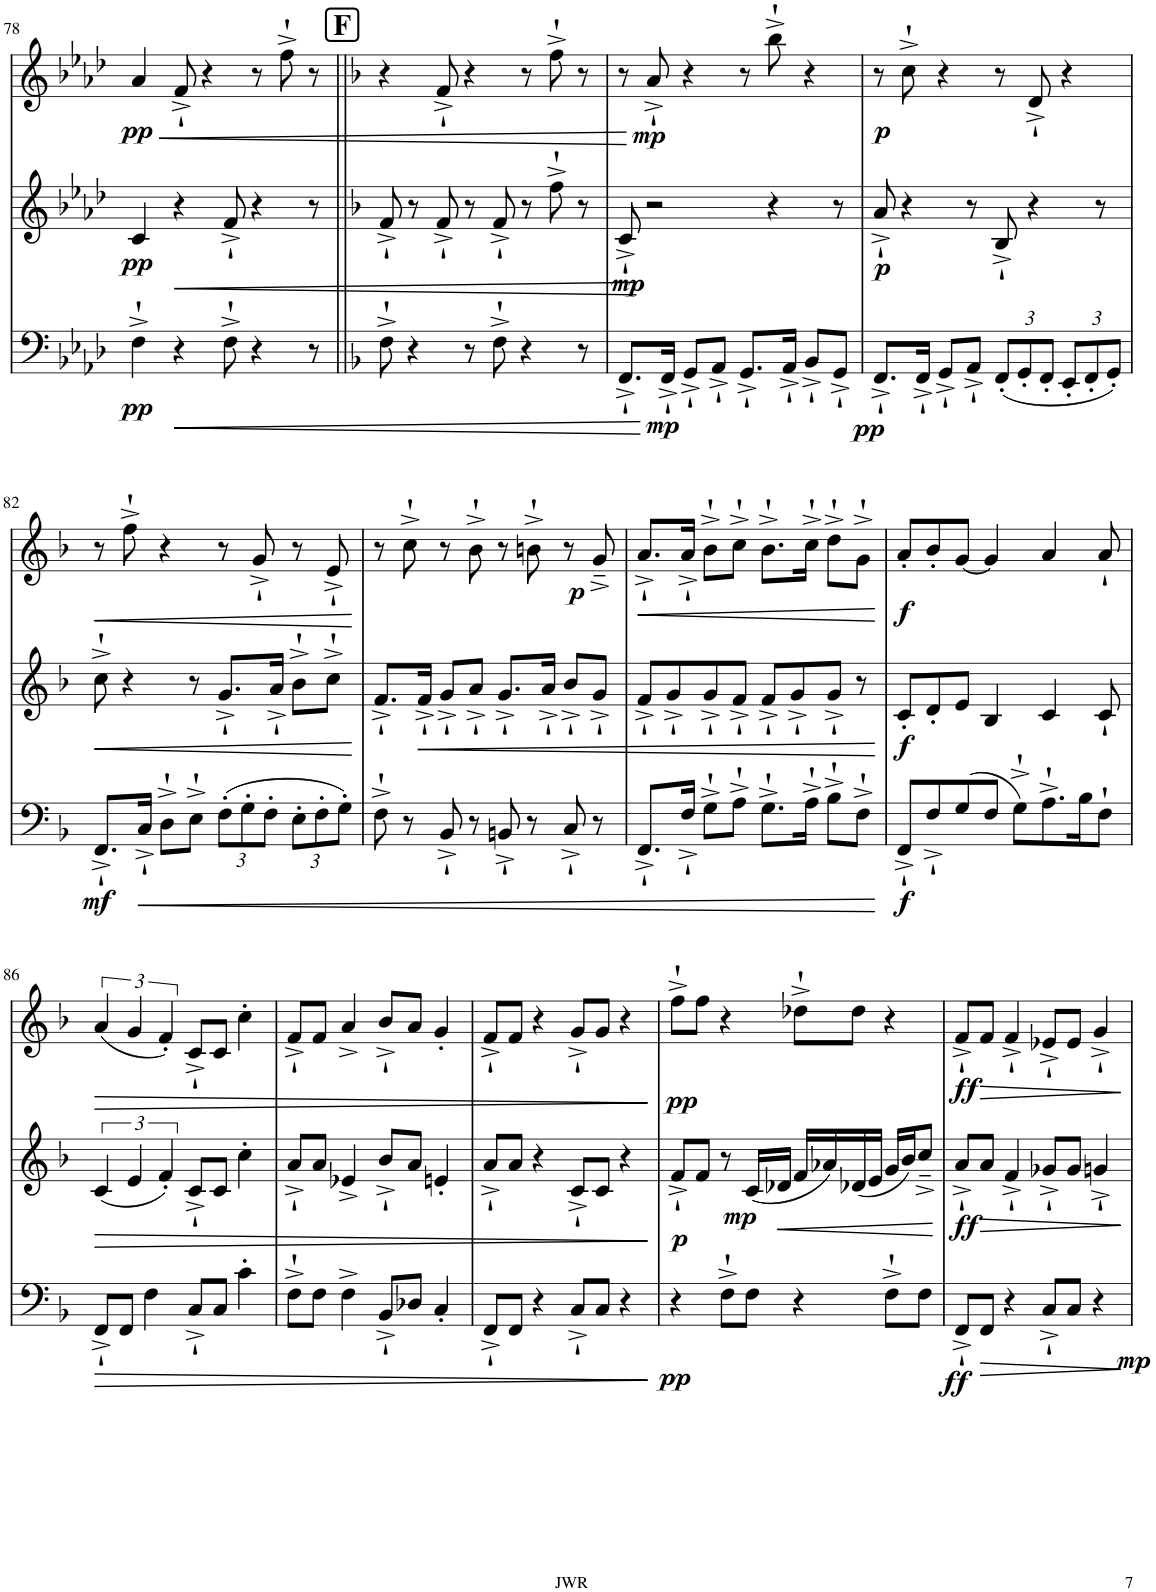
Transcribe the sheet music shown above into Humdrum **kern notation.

**kern	**dynam	**kern	**dynam	**kern	**dynam
*part3	*part3	*part2	*part2	*part1	*part1
*staff3	*staff3	*staff2	*staff2	*staff1	*staff1
*I"Bassoon	*	*I"Bb Clarinet (as it sounds)	*	*I"Oboe	*
*I'Bsn	*	*I'Cl	*	*I'Ob	*
!!LO:PB:g=z
*clefF4	*	*clefG2	*	*clefG2	*
*	*	*ITrd1c2	*	*	*
*k[b-e-a-d-]	*	*k[b-e-a-d-]	*	*k[b-e-a-d-]	*
*M4/4	*	*M4/4	*	*M4/4	*
=78	=78	=78	=78	=78	=78
!	!LO:DY:b	!	!LO:DY:b	!	!LO:DY:b
4F^`\	pp	4c/	pp	4a-/	pp
!	!LO:HP:b	!	!LO:HP:b	!	!LO:HP:b
4r	<	4r	<	8f^`/	<
.	.	.	.	4r	.
8F^`\	.	8f^`/	.	.	.
4r	.	4r	.	8r	.
.	.	.	.	8ff^`\	.
8r	.	8r	.	8r	.
!!LO:REH:place=s1:a:B:cj:fs=14:t=F
=79||	=79||	=79||	=79||	=79||	=79||
*k[b-]	*	*k[b-]	*	*k[b-]	*
8F^`\	.	8f^`/	.	4r	.
4r	.	8r	.	.	.
.	.	8f^`/	.	8f^`/	.
8r	.	8r	.	4r	.
8F^`\	.	8f^`/	.	.	.
4r	.	8r	.	8r	.
.	.	8ff^`\	.	8ff^`\	.
8r	.	8r	.	8r	.
=80	=80	=80	=80	=80	=80
!	!	!	!LO:DY:b	!	!
8.FF^`/L	.	8c^`/	mp	8r	.
!	!	!	!	!	!LO:DY:n=1:b
.	.	2r	[	8a^`/	[ mp
!	!LO:DY:n=1:b	!	!	!	!
16FF^`/Jk	[ mp	.	.	.	.
8GG^`/L	.	.	.	4r	.
8AA^`/J	.	.	.	.	.
8.GG^`/L	.	.	.	8r	.
.	.	4r	.	8bb-^`\	.
16AA^`/Jk	.	.	.	.	.
8BB-^`/L	.	.	.	4r	.
!	!LO:DY:n=2:b	!	!	!	!
8GG^`/J	pp	8r	.	.	.
=81	=81	=81	=81	=81	=81
!	!	!	!LO:DY:b	!	!LO:DY:b
8.FF^`/L	.	8a^`/	p	8r	p
.	.	4r	.	8cc^`\	.
16FF^`/Jk	.	.	.	.	.
8GG^`/L	.	.	.	4r	.
8AA^`/J	.	8r	.	.	.
*Xbrackettup	*	*	*	*	*
(12FF'/L	.	8B-^`/	.	8r	.
12GG'/	.	.	.	.	.
.	.	4r	.	8d^`/	.
12FF'/J	.	.	.	.	.
12EE'/L	.	.	.	4r	.
12FF'/	.	.	.	.	.
.	.	8r	.	.	.
12GG'/J)	.	.	.	.	.
!!LO:LB:g=z
=82	=82	=82	=82	=82	=82
!	!LO:DY:b	!	!LO:HP:b	!	!LO:HP:b
8.FF^`/L	mf	8cc^`\	<	8r	<
.	.	4r	.	8ff^`\	.
!	!LO:HP:b	!	!	!	!
16C^`/Jk	<	.	.	.	.
8D^`\L	.	.	.	4r	.
8E^`\J	.	8r	.	.	.
(12F'\L	.	8.g^`/L	.	8r	.
12G'\	.	.	.	.	.
.	.	.	.	8g^`/	.
12F'\J	.	.	.	.	.
.	.	16a^`/Jk	.	.	.
12E'\L	.	8b-^`\L	.	8r	.
12F'\	.	.	.	.	.
.	.	8cc^`\J	.	8e^`/	.
12G'\J)	.	.	.	.	.
.	.	.	[	.	[
=83	=83	=83	=83	=83	=83
8F^`\	.	8.f^`/L	.	8r	.
8r	.	.	.	8cc^`\	.
!	!	!	!LO:HP:b	!	!
.	.	16f^`/Jk	<	.	.
8BB-^`/	.	8g^`/L	.	8r	.
8r	.	8a^`/J	.	8b-^`\	.
8BBn^`/	.	8.g^`/L	.	8r	.
8r	.	.	.	8bn^`\	.
.	.	16a^`/Jk	.	.	.
8C^`/	.	8b-^`/L	.	8r	.
!	!	!	!	!	!LO:DY:b
8r	.	8g^`/J	.	8g~^/	p
=84	=84	=84	=84	=84	=84
!	!	!	!	!	!LO:HP:b
8.FF^`/L	.	8f^`/L	.	8.a^`/L	<
.	.	8g^`/	.	.	.
16F^`/Jk	.	.	.	16a^`/Jk	.
8G^`\L	.	8g^`/	.	8b-^`\L	.
8A^`\J	.	8f^`/J	.	8cc^`\J	.
8.G^`\L	.	8f^`/L	.	8.b-^`\L	.
.	.	8g^`/	.	.	.
16A^`\Jk	.	.	.	16cc^`\Jk	.
8B-^`\L	.	8g^`/J	.	8dd^`\L	.
8F^`\J	.	8r	.	8g^`\J	.
.	[	.	[	.	[
=85	=85	=85	=85	=85	=85
!	!LO:DY:b	!	!LO:DY:b	!	!LO:DY:b
8FF^`/L	f	8c'/L	f	8a'/L	f
8F^`/	.	8d'/	.	8b-'/	.
(8G/	.	8e/J	.	[8g/J	.
8F/J	.	4B-/	.	4g/]	.
8G^`\L)	.	.	.	.	.
8.A^`\	.	4c/	.	4a/	.
16B-\K	.	.	.	.	.
8F`\J	.	8c`/	.	8a`/	.
!!LO:LB:g=z
=86	=86	=86	=86	=86	=86
!	!LO:HP:b	!	!LO:HP:b	!	!LO:HP:b
8FF^`/L	>	(6c/	>	(6a/	>
8FF/J	.	.	.	.	.
.	.	6e/	.	6g/	.
4F\	.	.	.	.	.
.	.	6f'/)	.	6f'/)	.
8C^`/L	.	8c^`/L	.	8c^`/L	.
8C/J	.	8c/J	.	8c/J	.
4c'\	.	4cc'\	.	4cc'\	.
=87	=87	=87	=87	=87	=87
8F^`\L	.	8a^`/L	.	8f^`/L	.
8F\J	.	8a/J	.	8f/J	.
4F^\	.	4e-X^/	.	4a^/	.
8BB-^`/L	.	8b-^`/L	.	8b-^`/L	.
8D-X/J	.	8a/J	.	8a/J	.
4C'/	.	4en'/	.	4g'/	.
=88	=88	=88	=88	=88	=88
8FF^`/L	.	8a^`/L	.	8f^`/L	.
8FF/J	.	8a/J	.	8f/J	.
4r	.	4r	.	4r	.
8C^`/L	.	8c^`/L	.	8g^`/L	.
8C/J	.	8c/J	.	8g/J	.
4r	.	4r	.	4r	.
.	]	.	]	.	]
=89	=89	=89	=89	=89	=89
!	!LO:DY:b	!	!LO:DY:b	!	!LO:DY:b
4r	pp	8f^`/L	p	8ff^`\L	pp
.	.	8f/J	.	8ff\J	.
8F^`\L	.	8r	.	4r	.
!	!	!	!LO:DY:b	!	!
8F\J	.	(16c/LL	mp	.	.
!	!	!	!LO:HP:b	!	!
.	.	16d-X/JJ	<	.	.
4r	.	16f/LL	.	8dd-X^`\L	.
.	.	16a-X/)	.	.	.
.	.	(16d-X/	.	8dd-\J	.
.	.	16e/JJ	.	.	.
8F^`\L	.	16g/LL	.	4r	.
.	.	16b-/J)	.	.	.
8F\J	.	8cc~^/J	.	.	.
.	.	.	[	.	.
=90	=90	=90	=90	=90	=90
!	!LO:DY:b	!	!LO:DY:b	!	!LO:DY:b
8FF^`/L	ff	8a^`/L	ff	8f^`/L	ff
!	!LO:HP:b	!	!LO:HP:b	!	!LO:HP:b
8FF/J	>	8a/J	>	8f/J	>
4r	.	4f^`/	.	4f^`/	.
8C^`/L	.	8g-X^`/L	.	8e-X^`/L	.
8C/J	.	8g-/J	.	8e-/J	.
!	!LO:DY:b	!	!	!	!
4r	mp	4gn^`/	.	4g^`/	.
.	]	.	]	.	]
=	=	=	=	=	=
*-	*-	*-	*-	*-	*-
